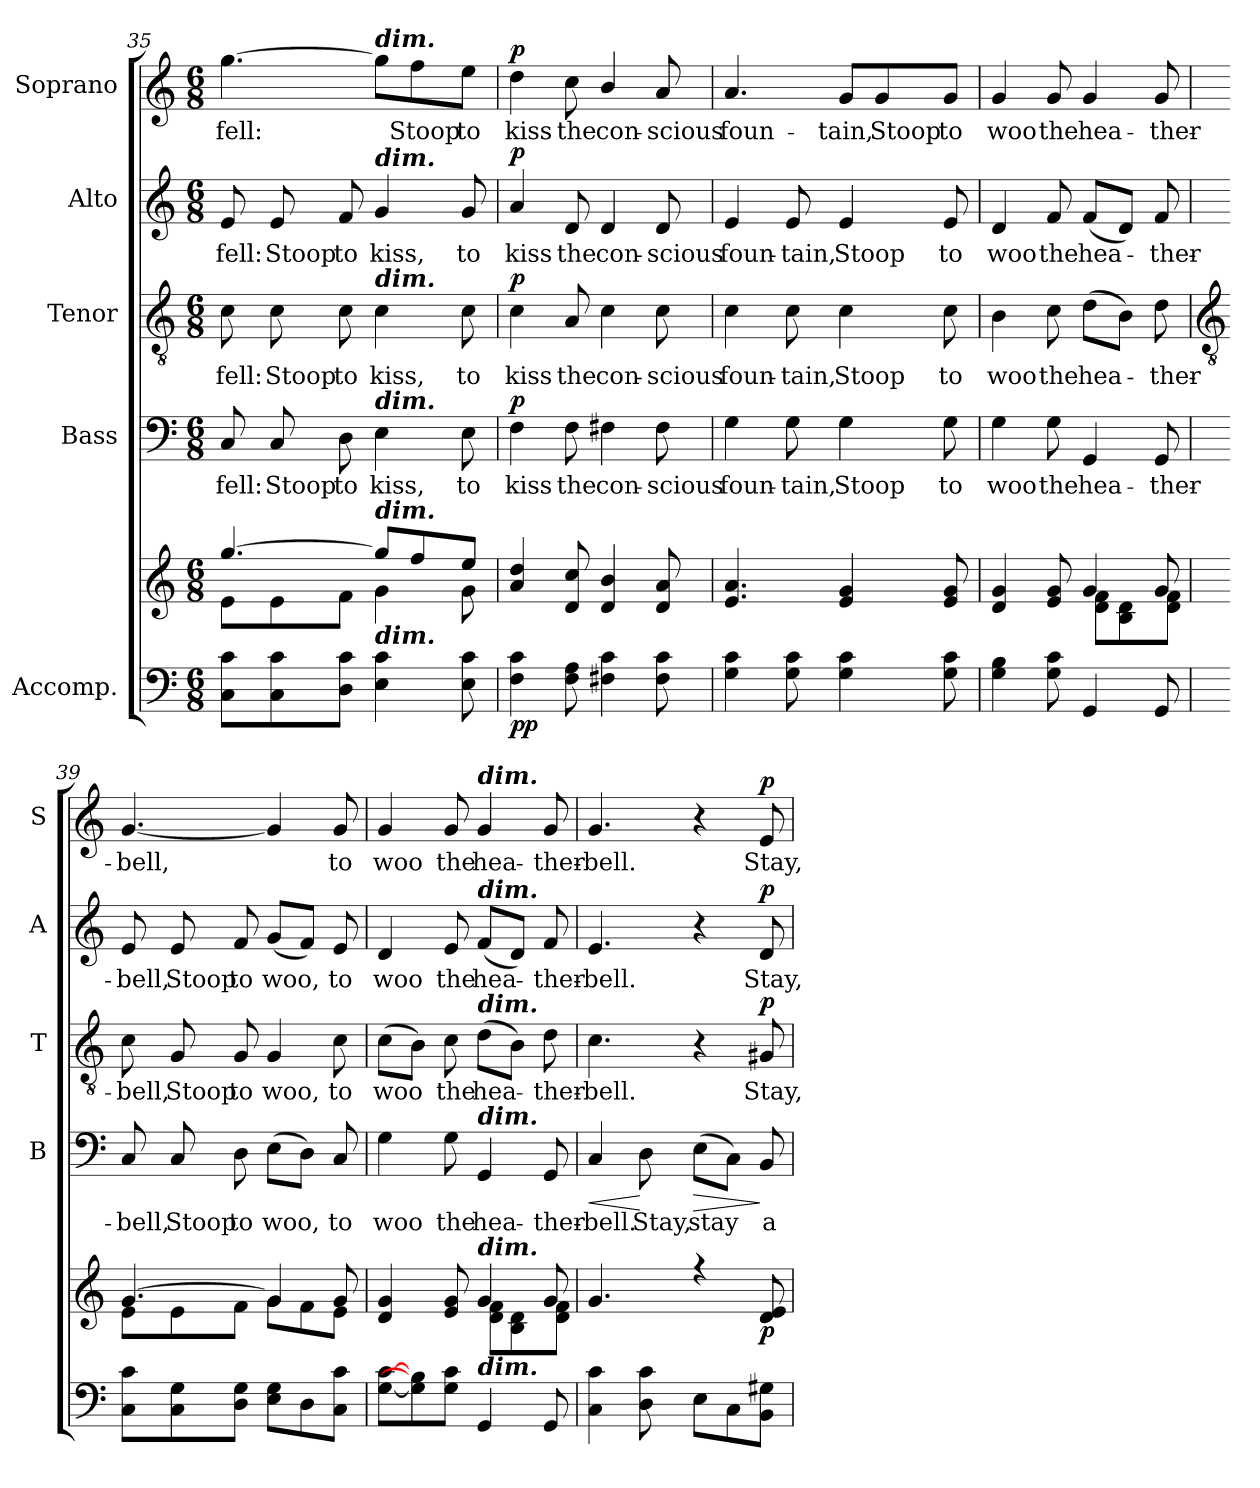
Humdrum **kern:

**kern	**kern	**dynam	**kern	**text	**dynam	**kern	**text	**dynam	**kern	**text	**dynam	**kern	**text	**dynam
*part5	*part5	*part5	*part4	*part4	*part4	*part3	*part3	*part3	*part2	*part2	*part2	*part1	*part1	*part1
*staff6	*staff5	*staff5/6	*staff4	*staff4	*staff4	*staff3	*staff3	*staff3	*staff2	*staff2	*staff2	*staff1	*staff1	*staff1
*I"Accomp.	*	*	*I"Bass	*	*	*I"Tenor	*	*	*I"Alto	*	*	*I"Soprano	*	*
*	*	*	*I'B	*	*	*I'T	*	*	*I'A	*	*	*I'S	*	*
!!LO:LB:g=z
*clefF4	*clefG2	*	*clefF4	*	*	*clefGv2	*	*	*clefG2	*	*	*clefG2	*	*
*k[]	*k[]	*	*k[]	*	*	*k[]	*	*	*k[]	*	*	*k[]	*	*
*C:	*C:	*	*C:	*	*	*C:	*	*	*C:	*	*	*C:	*	*
*M6/8	*M6/8	*	*M6/8	*	*	*M6/8	*	*	*M6/8	*	*	*M6/8	*	*
=35	=35	=35	=35	=35	=35	=35	=35	=35	=35	=35	=35	=35	=35	=35
*	*^	*	*	*	*	*	*	*	*	*	*	*	*	*
!	!	!	!	!	!LO:LY:b	!	!	!LO:LY:b	!	!	!LO:LY:b	!	!	!LO:LY:b	!
8C 8cL	[4.gg/	8e\L	.	8C	fell:	.	8c	fell:	.	8e	fell:	.	[4.gg	fell:	.
!	!	!	!	!	!LO:LY:b	!	!	!LO:LY:b	!	!	!LO:LY:b	!	!	!	!
8C 8c	.	8e\	.	8C	Stoop	.	8c	Stoop	.	8e	Stoop	.	.	.	.
!	!	!	!	!	!LO:LY:b	!	!	!LO:LY:b	!	!	!LO:LY:b	!	!	!	!
8D 8cJ	.	8f\J	.	8D	to	.	8c	to	.	8f	to	.	.	.	.
!	!	!	!	!	!	!	!	!	!	!	!	!	!LO:TX:a:Bi:t=dim.	!	!
!	!	!	!	!	!	!	!	!	!	!LO:TX:a:Bi:t=dim.	!	!	!	!	!
!	!	!	!	!	!	!	!LO:TX:a:Bi:t=dim.	!	!	!	!	!	!	!	!
!	!	!	!	!LO:TX:a:Bi:t=dim.	!	!	!	!	!	!	!	!	!	!	!
!	!LO:TX:a:Bi:t=dim.	!	!	!	!	!	!	!	!	!	!	!	!	!	!
!LO:TX:a:Bi:t=dim.	!	!	!	!	!	!	!	!	!	!	!	!	!	!	!
!	!	!	!	!	!LO:LY:b	!	!	!LO:LY:b	!	!	!LO:LY:b	!	!	!	!
4E 4c	8gg/L]	4g\	.	4E	kiss,	.	4c	kiss,	.	4g	kiss,	.	8gg\L]	.	.
!	!	!	!	!	!	!	!	!	!	!	!	!	!	!LO:LY:b	!
.	8ff/	.	.	.	.	.	.	.	.	.	.	.	8ff\	Stoop	.
!	!	!	!	!	!LO:LY:b	!	!	!LO:LY:b	!	!	!LO:LY:b	!	!	!LO:LY:b	!
8E 8c	8ee/J	8g\	.	8E	to	.	8c	to	.	8g	to	.	8ee\J	to	.
=36	=36	=36	=36	=36	=36	=36	=36	=36	=36	=36	=36	=36	=36	=36	=36
!	!	!LO:N:vis=1	!LO:DY:b=2	!	!LO:LY:b	!	!	!LO:LY:b	!	!	!LO:LY:b	!	!	!LO:LY:b	!
!	!	!	!LO:DY:n=1:b	!	!	!LO:DY:b	!	!	!LO:DY:b	!	!	!LO:DY:b	!	!	!LO:DY:b
4F 4c	4a 4dd	2.ryy	p p	4F	kiss	p	4c	kiss	p	4a	kiss	p	4dd	kiss	p
!	!	!	!	!	!LO:LY:b	!	!	!LO:LY:b	!	!	!LO:LY:b	!	!	!LO:LY:b	!
8F 8A	8d 8cc	.	.	8F	the	.	8A	the	.	8d	the	.	8cc	the	.
!	!	!	!	!	!LO:LY:b	!	!	!LO:LY:b	!	!	!LO:LY:b	!	!	!LO:LY:b	!
4F#X 4c	4d/ 4b/	.	.	4F#X	con-	.	4c	con-	.	4d	con-	.	4b/	con-	.
!	!	!	!	!	!LO:LY:b	!	!	!LO:LY:b	!	!	!LO:LY:b	!	!	!LO:LY:b	!
8F# 8c	8d 8a	.	.	8F#	-scious	.	8c	-scious	.	8d	-scious	.	8a	-scious	.
=37	=37	=37	=37	=37	=37	=37	=37	=37	=37	=37	=37	=37	=37	=37	=37
!	!	!LO:N:vis=1	!	!	!LO:LY:b	!	!	!LO:LY:b	!	!	!LO:LY:b	!	!	!LO:LY:b	!
4G 4c	4.e 4.a	2.ryy	.	4G	foun-	.	4c	foun-	.	4e	foun-	.	4.a	foun-	.
!	!	!	!	!	!LO:LY:b	!	!	!LO:LY:b	!	!	!LO:LY:b	!	!	!	!
8G 8c	.	.	.	8G	-tain,	.	8c	-tain,	.	8e	-tain,	.	.	.	.
!	!	!	!	!	!LO:LY:b	!	!	!LO:LY:b	!	!	!LO:LY:b	!	!	!LO:LY:b	!
4G 4c	4e 4g	.	.	4G	Stoop	.	4c	Stoop	.	4e	Stoop	.	8g/L	-tain,	.
!	!	!	!	!	!	!	!	!	!	!	!	!	!	!LO:LY:b	!
.	.	.	.	.	.	.	.	.	.	.	.	.	8g/	Stoop	.
!	!	!	!	!	!LO:LY:b	!	!	!LO:LY:b	!	!	!LO:LY:b	!	!	!LO:LY:b	!
8G 8c	8e 8g	.	.	8G	to	.	8c	to	.	8e	to	.	8g/J	to	.
=38	=38	=38	=38	=38	=38	=38	=38	=38	=38	=38	=38	=38	=38	=38	=38
!	!	!	!	!	!LO:LY:b	!	!	!LO:LY:b	!	!	!LO:LY:b	!	!	!LO:LY:b	!
4G 4B	4d 4g	4.ryy	.	4G	woo	.	4B	woo	.	4d	woo	.	4g	woo	.
!	!	!	!	!	!LO:LY:b	!	!	!LO:LY:b	!	!	!LO:LY:b	!	!	!LO:LY:b	!
8G 8c	8e 8g	.	.	8G	the	.	8c	the	.	8f	the	.	8g	the	.
!	!	!	!	!	!LO:LY:b	!	!	!LO:LY:b	!	!	!LO:LY:b	!	!	!LO:LY:b	!
4GG	4g	8d\ 8f\L	.	4GG	hea-	.	(>8dL	hea-	.	(<8fL	hea-	.	4g	hea-	.
.	.	8B\ 8d\	.	.	.	.	8BJ)	.	.	8dJ)	.	.	.	.	.
!	!	!	!	!	!LO:LY:b	!	!	!LO:LY:b	!	!	!LO:LY:b	!	!	!LO:LY:b	!
8GG	8g	8d\ 8f\J	.	8GG	-ther-	.	8d	ther-	.	8f	ther-	.	8g	-ther-	.
!!LO:LB:g=z
=39	=39	=39	=39	=39	=39	=39	=39	=39	=39	=39	=39	=39	=39	=39	=39
*	*	*	*	*	*	*	*clefGv2	*	*	*	*	*	*	*	*
!	!	!	!	!	!LO:LY:b	!	!	!LO:LY:b	!	!	!LO:LY:b	!	!	!LO:LY:b	!
8C 8cL	[4.g/	8e\L	.	8C	-bell,	.	8c	-bell,	.	8e	-bell,	.	[4.g	-bell,	.
!	!	!	!	!	!LO:LY:b	!	!	!LO:LY:b	!	!	!LO:LY:b	!	!	!	!
8C 8G	.	8e\	.	8C	Stoop	.	8G	Stoop	.	8e	Stoop	.	.	.	.
!	!	!	!	!	!LO:LY:b	!	!	!LO:LY:b	!	!	!LO:LY:b	!	!	!	!
8D 8GJ	.	8f\J	.	8D	to	.	8G	to	.	8f	to	.	.	.	.
!	!	!	!	!	!LO:LY:b	!	!	!LO:LY:b	!	!	!LO:LY:b	!	!	!	!
8E 8GL	4g/]	8g\L	.	(>8EL	woo,	.	4G	woo,	.	(<8gL	woo,	.	4g]	.	.
8D	.	8f\	.	8DJ)	.	.	.	.	.	8fJ)	.	.	.	.	.
!	!	!	!	!	!LO:LY:b	!	!	!LO:LY:b	!	!	!LO:LY:b	!	!	!LO:LY:b	!
8C 8cJ	8g/	8e\J	.	8C	to	.	8c	to	.	8e	to	.	8g	to	.
=40	=40	=40	=40	=40	=40	=40	=40	=40	=40	=40	=40	=40	=40	=40	=40
!	!	!	!	!	!LO:LY:b	!	!	!LO:LY:b	!	!	!LO:LY:b	!	!	!LO:LY:b	!
[8G [8cL	4d/ 4g/	4.ryy	.	4G	woo	.	(>8cL	woo	.	4d	woo	.	4g	woo	.
8G] 8B]	.	.	.	.	.	.	8BJ)	.	.	.	.	.	.	.	.
!	!	!	!	!	!LO:LY:b	!	!	!LO:LY:b	!	!	!LO:LY:b	!	!	!LO:LY:b	!
8G 8cJ	8e/ 8g/	.	.	8G	the	.	8c	the	.	8e	the	.	8g	the	.
!	!	!	!	!	!	!	!	!	!	!	!	!	!LO:TX:a:Bi:t=dim.	!	!
!	!	!	!	!	!	!	!	!	!	!LO:TX:a:Bi:t=dim.	!	!	!	!	!
!	!	!	!	!	!	!	!LO:TX:a:Bi:t=dim.	!	!	!	!	!	!	!	!
!	!	!	!	!LO:TX:a:Bi:t=dim.	!	!	!	!	!	!	!	!	!	!	!
!	!LO:TX:a:Bi:t=dim.	!	!	!	!	!	!	!	!	!	!	!	!	!	!
!LO:TX:a:Bi:t=dim.	!	!	!	!	!	!	!	!	!	!	!	!	!	!	!
!	!	!	!	!	!LO:LY:b	!	!	!LO:LY:b	!	!	!LO:LY:b	!	!	!LO:LY:b	!
4GG	4g/	8d\ 8f\L	.	4GG	hea-	.	(>8dL	hea-	.	(<8fL	hea-	.	4g	hea-	.
.	.	8B\ 8d\	.	.	.	.	8BJ)	.	.	8dJ)	.	.	.	.	.
!	!	!	!	!	!LO:LY:b	!	!	!LO:LY:b	!	!	!LO:LY:b	!	!	!LO:LY:b	!
8GG	8g/	8d\ 8f\J	.	8GG	-ther-	.	8d	ther-	.	8f	ther-	.	8g	-ther-	.
=41	=41	=41	=41	=41	=41	=41	=41	=41	=41	=41	=41	=41	=41	=41	=41
!	!	!LO:N:vis=1	!	!	!LO:LY:b	!LO:HP:b	!	!LO:LY:b	!	!	!LO:LY:b	!	!	!LO:LY:b	!
4C 4c	4.g/	2.ryy	.	4C	-bell.	<	4.c	-bell.	.	4.e	-bell.	.	4.g	-bell.	.
!	!	!	!	!	!LO:LY:b	!	!	!	!	!	!	!	!	!	!
8D 8c	.	.	.	8D	Stay,	[	.	.	.	.	.	.	.	.	.
!	!	!	!	!	!LO:LY:b	!LO:HP:b	!	!	!	!	!	!	!	!	!
8EL	4r	.	.	(>8EL	stay	>	4r	.	.	4r	.	.	4r	.	.
8C	.	.	.	8CJ)	.	.	.	.	.	.	.	.	.	.	.
!	!	!	!LO:DY:b	!	!LO:LY:b	!	!	!LO:LY:b	!LO:DY:b	!	!LO:LY:b	!LO:DY:b	!	!LO:LY:b	!LO:DY:b
8BB 8G#XJ	8d/ 8e/	.	p	8BB	a-	]	8G#X	Stay,	p	8d	Stay,	p	8e	Stay,	p
*	*v	*v	*	*	*	*	*	*	*	*	*	*	*	*	*
=	=	=	=	=	=	=	=	=	=	=	=	=	=	=
*-	*-	*-	*-	*-	*-	*-	*-	*-	*-	*-	*-	*-	*-	*-
